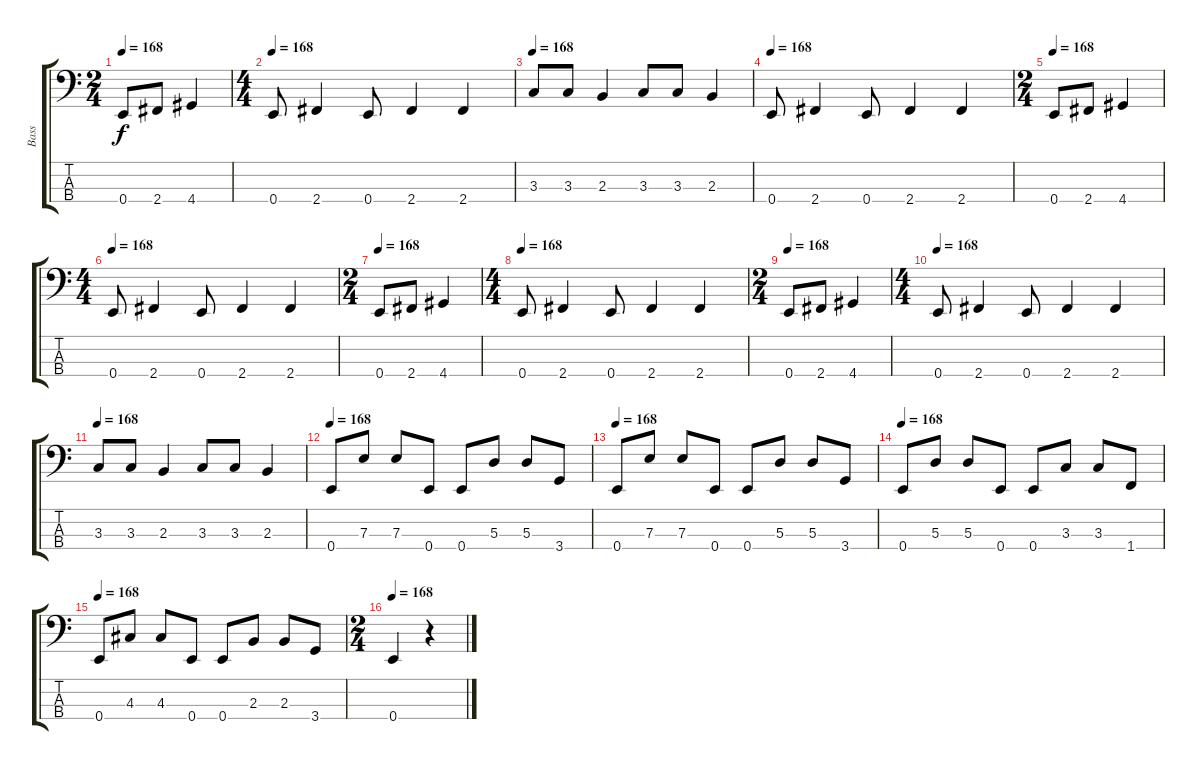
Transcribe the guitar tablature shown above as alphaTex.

\track ("Bass" "Bass") {instrument electricbassfinger}
\staff {score tabs}
\tuning (G2 D2 A1 E1) {hide}
\ts (2 4)
\tempo 168
\clef f4
\ks c
0.4.8{dy f} 2.4.8 4.4.4 |
\ts (4 4)
\tempo 168
0.4.8 2.4.4 0.4.8 2.4.4 2.4.4 |
\tempo 168
3.3.8 3.3.8 2.3.4 3.3.8 3.3.8 2.3.4 |
\tempo 168
0.4.8 2.4.4 0.4.8 2.4.4 2.4.4 |
\ts (2 4)
\tempo 168
0.4.8 2.4.8 4.4.4 |
\ts (4 4)
\tempo 168
0.4.8 2.4.4 0.4.8 2.4.4 2.4.4 |
\ts (2 4)
\tempo 168
0.4.8 2.4.8 4.4.4 |
\ts (4 4)
\tempo 168
0.4.8 2.4.4 0.4.8 2.4.4 2.4.4 |
\ts (2 4)
\tempo 168
0.4.8 2.4.8 4.4.4 |
\ts (4 4)
\tempo 168
0.4.8 2.4.4 0.4.8 2.4.4 2.4.4 |
\tempo 168
3.3.8 3.3.8 2.3.4 3.3.8 3.3.8 2.3.4 |
\tempo 168
0.4.8 7.3.8 7.3.8 0.4.8 0.4.8 5.3.8 5.3.8 3.4.8 |
\tempo 168
0.4.8 7.3.8 7.3.8 0.4.8 0.4.8 5.3.8 5.3.8 3.4.8 |
\tempo 168
0.4.8 5.3.8 5.3.8 0.4.8 0.4.8 3.3.8 3.3.8 1.4.8 |
\tempo 168
0.4.8 4.3.8 4.3.8 0.4.8 0.4.8 2.3.8 2.3.8 3.4.8 |
\ts (2 4)
\tempo 168
0.4.4 r.4
